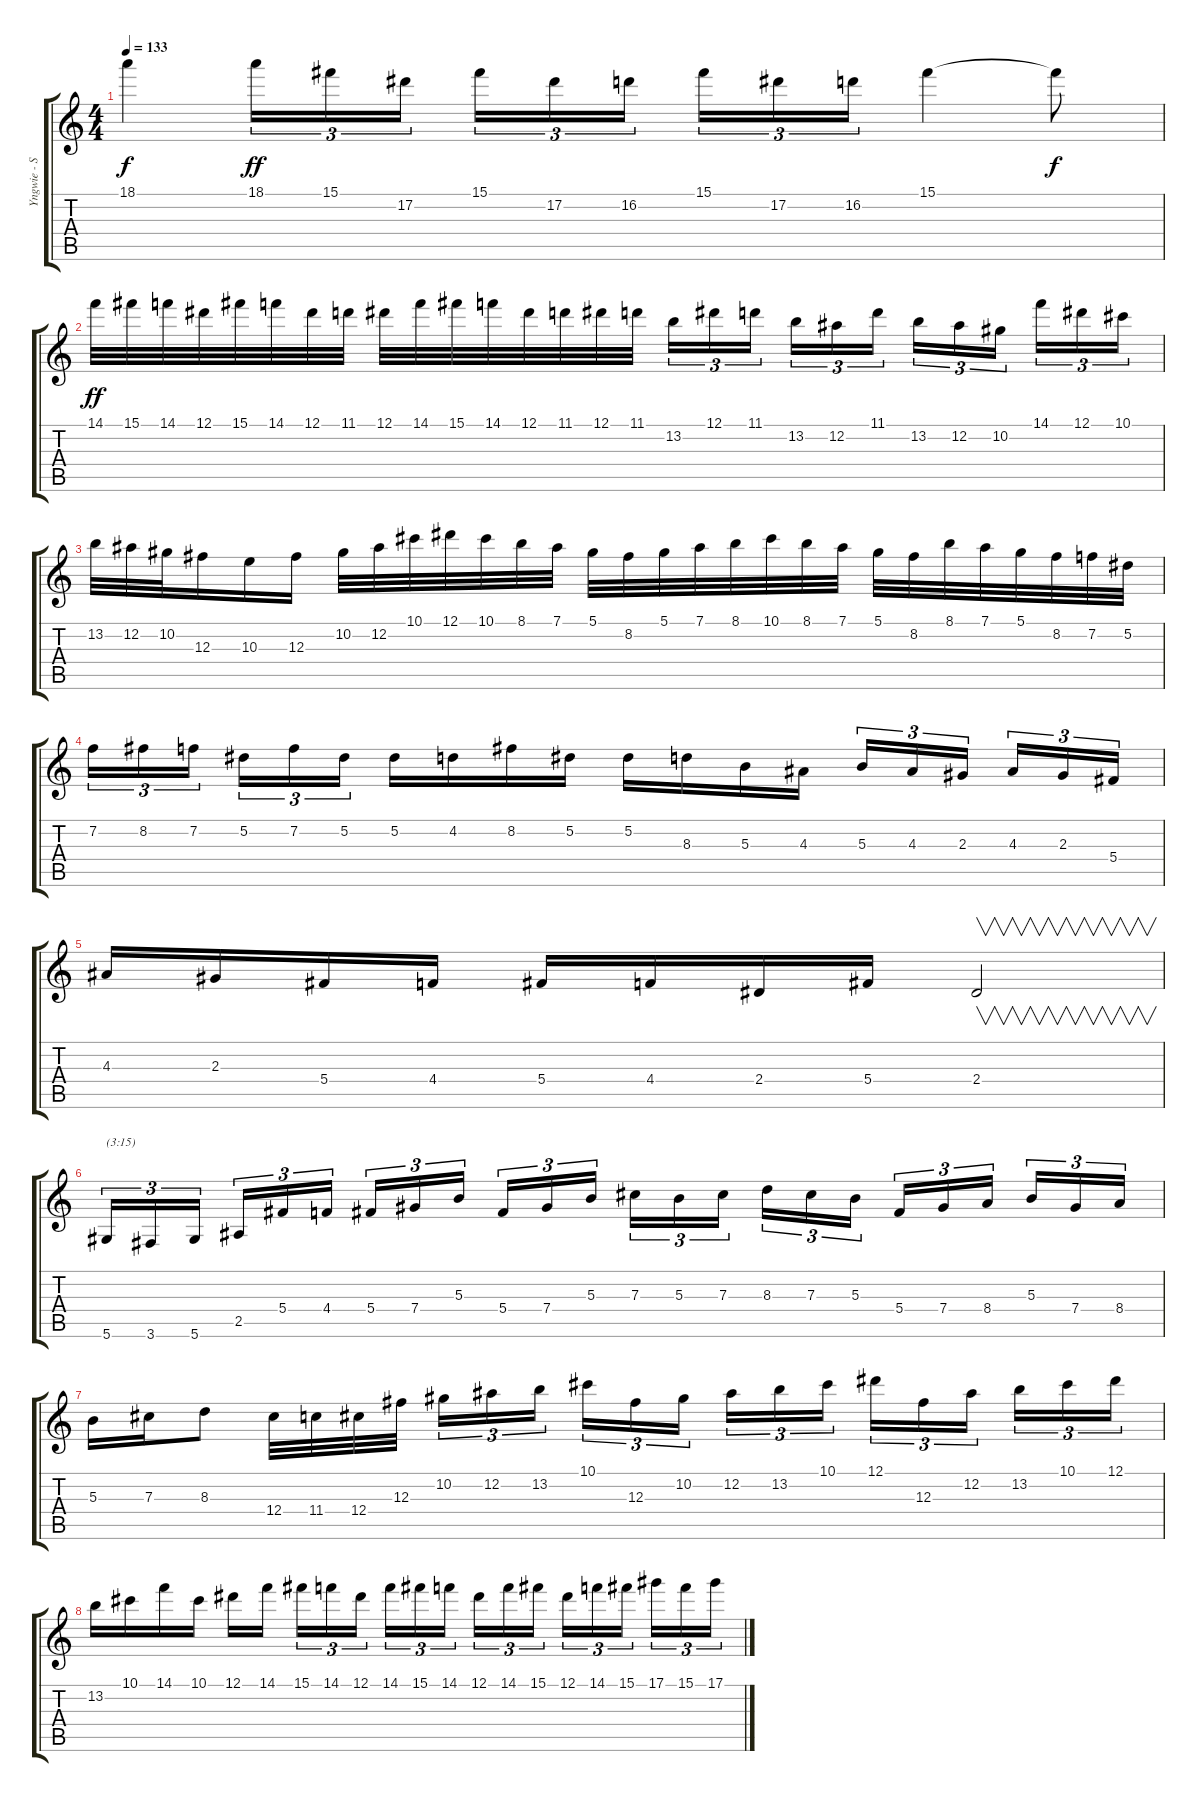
\track ("Yngwie - Solo" "Yngwie - S") {instrument distortionguitar}
\staff {score tabs}
\tuning (Eb4 Bb3 Gb3 Db3 Ab2 Eb2) {hide}
\ts (4 4)
\tempo 133
\clef g2
\ks c
18.1{t}.4{dy f} 18.1.16{tu (3 2) dy ff} 15.1.16{tu (3 2)} 17.2.16{tu (3 2)} 15.1.16{tu (3 2)} 17.2.16{tu (3 2)} 16.2.16{tu (3 2)} 15.1.16{tu (3 2)} 17.2.16{tu (3 2)} 16.2.16{tu (3 2)} 15.1.4 15.1{t}.8{dy f} |
14.1.32{dy ff} 15.1.32 14.1.32 12.1.32 15.1.32 14.1.32 12.1.32 11.1.32 12.1.32 14.1.32 15.1.32 14.1.32 12.1.32 11.1.32 12.1.32 11.1.32 13.2.16{tu (3 2)} 12.1.16{tu (3 2)} 11.1.16{tu (3 2)} 13.2.16{tu (3 2)} 12.2.16{tu (3 2)} 11.1.16{tu (3 2)} 13.2.16{tu (3 2)} 12.2.16{tu (3 2)} 10.2.16{tu (3 2)} 14.1.16{tu (3 2)} 12.1.16{tu (3 2)} 10.1.16{tu (3 2)} |
13.2.32 12.2.32 10.2.32 12.3.16 10.3.16 12.3.16 10.2.32 12.2.32 10.1.32 12.1.32 10.1.32 8.1.32 7.1.32 5.1.32 8.2.32 5.1.32 7.1.32 8.1.32 10.1.32 8.1.32 7.1.32 5.1.32 8.2.32 8.1.32 7.1.32 5.1.32 8.2.32 7.2.32 5.2.32 |
7.2.16{tu (3 2)} 8.2.16{tu (3 2)} 7.2.16{tu (3 2)} 5.2.16{tu (3 2)} 7.2.16{tu (3 2)} 5.2.16{tu (3 2)} 5.2.16 4.2.16 8.2.16 5.2.16 5.2.16 8.3.16 5.3.16 4.3.16 5.3.16{tu (3 2)} 4.3.16{tu (3 2)} 2.3.16{tu (3 2)} 4.3.16{tu (3 2)} 2.3.16{tu (3 2)} 5.4.16{tu (3 2)} |
4.3.16 2.3.16 5.4.16 4.4.16 5.4.16 4.4.16 2.4.16 5.4.16 2.4.2{v} |
5.6.16{tu (3 2) txt "(3:15)"} 3.6.16{tu (3 2)} 5.6.16{tu (3 2)} 2.5.16{tu (3 2)} 5.4.16{tu (3 2)} 4.4.16{tu (3 2)} 5.4.16{tu (3 2)} 7.4.16{tu (3 2)} 5.3.16{tu (3 2)} 5.4.16{tu (3 2)} 7.4.16{tu (3 2)} 5.3.16{tu (3 2)} 7.3.16{tu (3 2)} 5.3.16{tu (3 2)} 7.3.16{tu (3 2)} 8.3.16{tu (3 2)} 7.3.16{tu (3 2)} 5.3.16{tu (3 2)} 5.4.16{tu (3 2)} 7.4.16{tu (3 2)} 8.4.16{tu (3 2)} 5.3.16{tu (3 2)} 7.4.16{tu (3 2)} 8.4.16{tu (3 2)} |
5.3.16 7.3.16 8.3.8 12.4.32 11.4.32 12.4.32 12.3.32 10.2.16{tu (3 2)} 12.2.16{tu (3 2)} 13.2.16{tu (3 2)} 10.1.16{tu (3 2)} 12.3.16{tu (3 2)} 10.2.16{tu (3 2)} 12.2.16{tu (3 2)} 13.2.16{tu (3 2)} 10.1.16{tu (3 2)} 12.1.16{tu (3 2)} 12.3.16{tu (3 2)} 12.2.16{tu (3 2)} 13.2.16{tu (3 2)} 10.1.16{tu (3 2)} 12.1.16{tu (3 2)} |
13.2.16 10.1.16 14.1.16 10.1.16 12.1.16 14.1.16 15.1.16{tu (3 2)} 14.1.16{tu (3 2)} 12.1.16{tu (3 2)} 14.1.16{tu (3 2)} 15.1.16{tu (3 2)} 14.1.16{tu (3 2)} 12.1.16{tu (3 2)} 14.1.16{tu (3 2)} 15.1.16{tu (3 2)} 12.1.16{tu (3 2)} 14.1.16{tu (3 2)} 15.1.16{tu (3 2)} 17.1.16{tu (3 2)} 15.1.16{tu (3 2)} 17.1.16{tu (3 2)}
